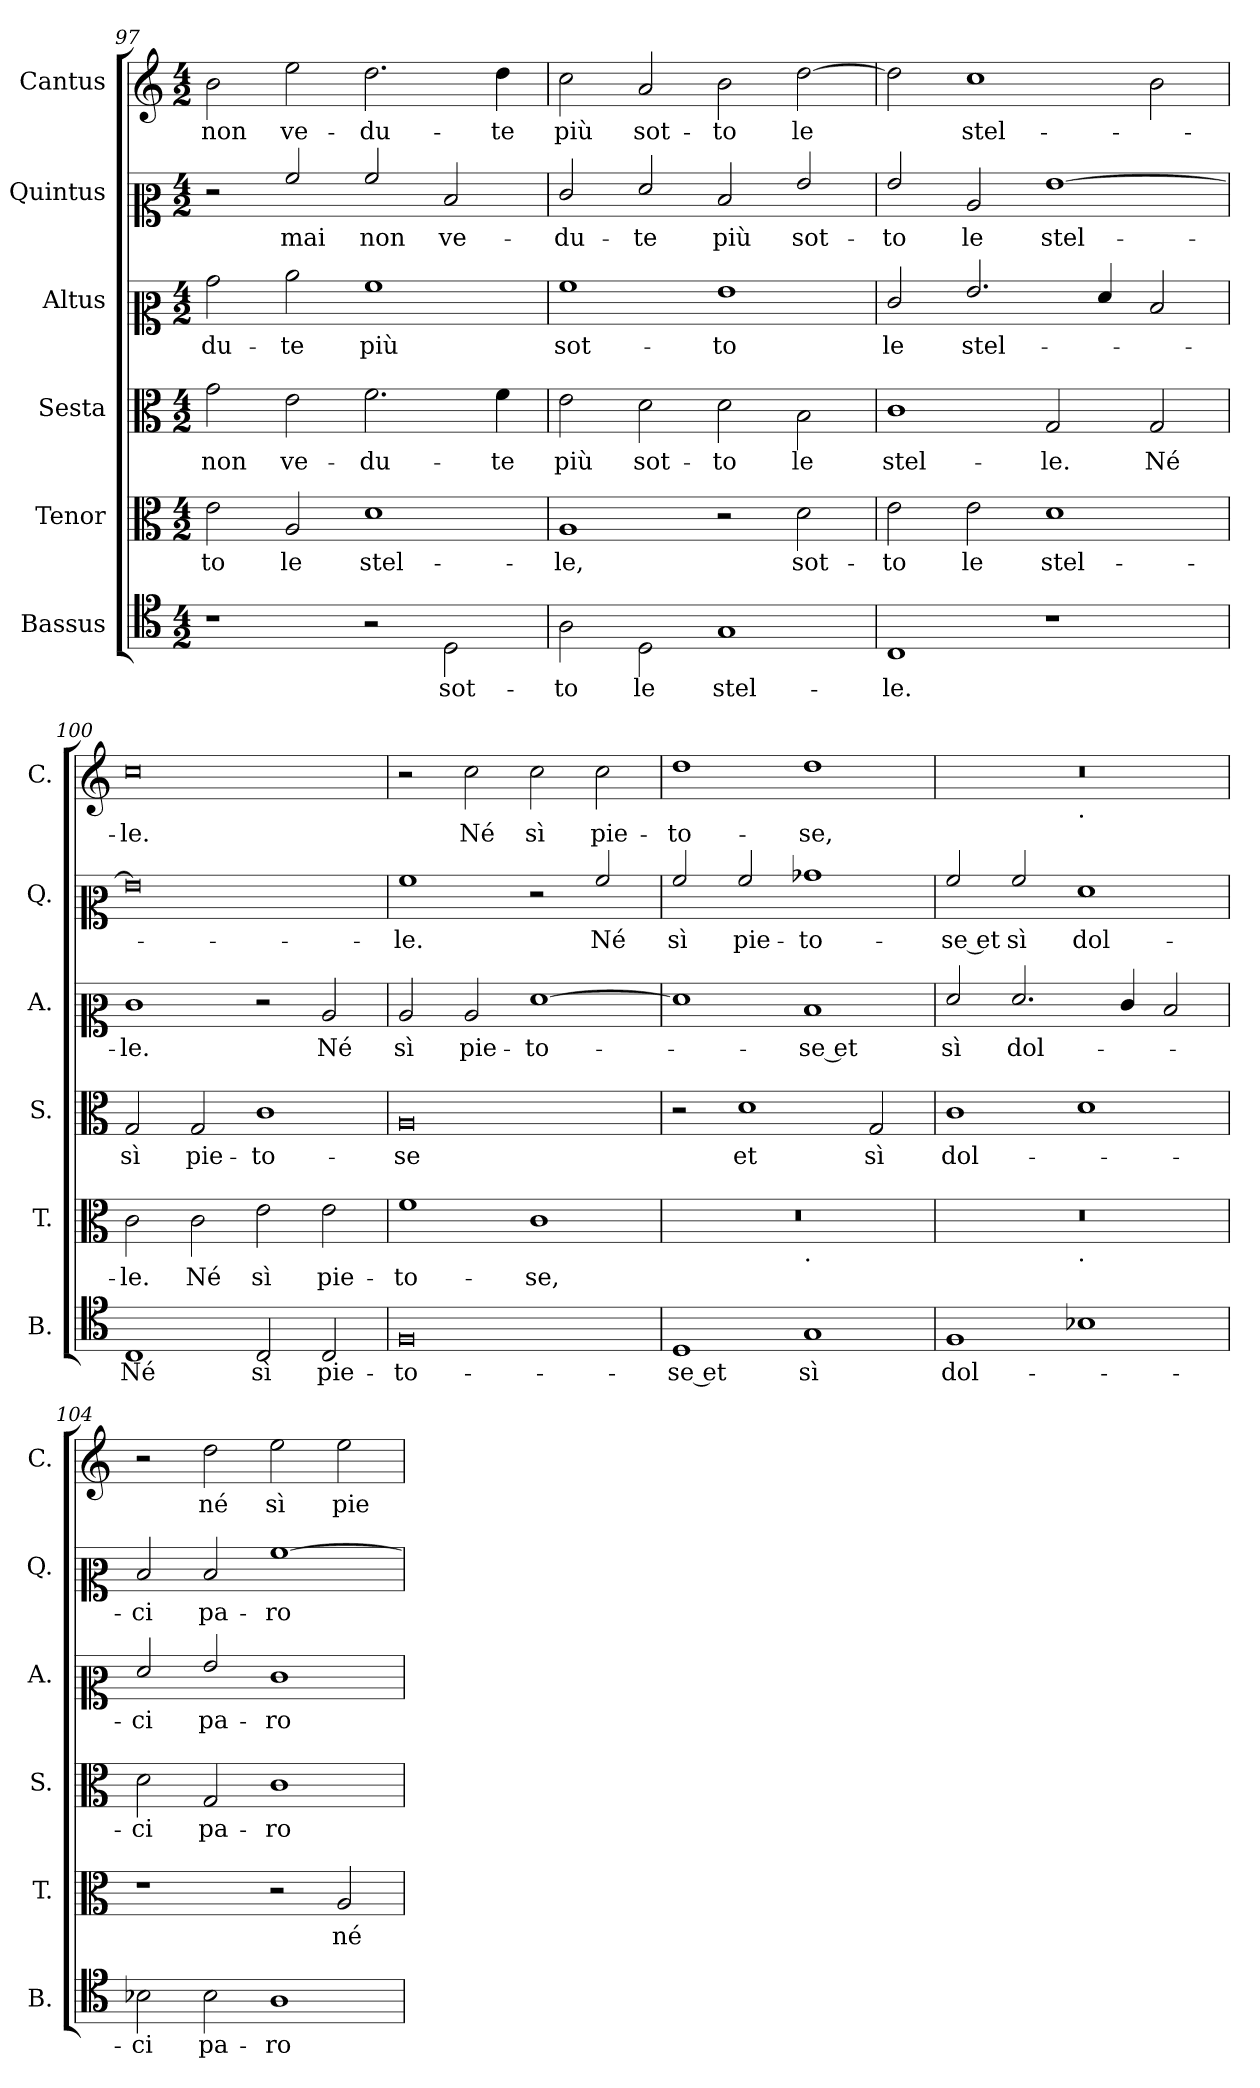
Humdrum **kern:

**kern	**text	**kern	**text	**kern	**text	**kern	**text	**kern	**text	**kern	**text
*part6	*part6	*part5	*part5	*part4	*part4	*part3	*part3	*part2	*part2	*part1	*part1
*staff6	*staff6	*staff5	*staff5	*staff4	*staff4	*staff3	*staff3	*staff2	*staff2	*staff1	*staff1
*I"Bassus	*	*I"Tenor	*	*I"Sesta	*	*I"Altus	*	*I"Quintus	*	*I"Cantus	*
*I'B.	*	*I'T.	*	*I'S.	*	*I'A.	*	*I'Q.	*	*I'C.	*
*clefC4	*	*clefC3	*	*clefC3	*	*clefC2	*	*clefC2	*	*clefG2	*
*k[]	*	*k[]	*	*k[]	*	*k[]	*	*k[]	*	*k[]	*
*M4/2	*	*M4/2	*	*M4/2	*	*M4/2	*	*M4/2	*	*M4/2	*
=97	=97	=97	=97	=97	=97	=97	=97	=97	=97	=97	=97
!	!	!	!LO:LY:b	!	!LO:LY:b	!	!LO:LY:b	!	!	!	!LO:LY:b
1r	.	2e\	-to	2g\	non	2b\	-du-	2r	.	2b\	non
!	!	!	!LO:LY:b	!	!LO:LY:b	!	!LO:LY:b	!	!LO:LY:b	!	!LO:LY:b
.	.	2A/	le	2e\	ve-	2cc\	-te	2a/	mai	2ee\	ve-
!	!	!	!LO:LY:b	!	!LO:LY:b	!	!LO:LY:b	!	!LO:LY:b	!	!LO:LY:b
2r	.	1d	stel-	2.f\	-du-	1a	più	2a/	non	2.dd\	-du-
!	!LO:LY:b	!	!	!	!	!	!	!	!LO:LY:b	!	!
2D\	sot-	.	.	.	.	.	.	2d/	ve-	.	.
!	!	!	!	!	!LO:LY:b	!	!	!	!	!	!LO:LY:b
.	.	.	.	4f\	-te	.	.	.	.	4dd\	-te
=98	=98	=98	=98	=98	=98	=98	=98	=98	=98	=98	=98
!	!LO:LY:b	!	!LO:LY:b	!	!LO:LY:b	!	!LO:LY:b	!	!LO:LY:b	!	!LO:LY:b
2A\	-to	1A	-le,	2e\	più	1a	sot-	2e/	-du-	2cc\	più
!	!LO:LY:b	!	!	!	!LO:LY:b	!	!	!	!LO:LY:b	!	!LO:LY:b
2D\	le	.	.	2d\	sot-	.	.	2f/	-te	2a/	sot-
!	!LO:LY:b	!	!	!	!LO:LY:b	!	!LO:LY:b	!	!LO:LY:b	!	!LO:LY:b
1G	stel-	2r	.	2d\	-to	1g	-to	2d/	più	2b\	-to
!	!	!	!LO:LY:b	!	!LO:LY:b	!	!	!	!LO:LY:b	!	!LO:LY:b
.	.	2d\	sot-	2B\	le	.	.	2g/	sot-	[2dd\	le
=99	=99	=99	=99	=99	=99	=99	=99	=99	=99	=99	=99
!	!LO:LY:b	!	!LO:LY:b	!	!LO:LY:b	!	!LO:LY:b	!	!LO:LY:b	!	!
1C	-le.	2e\	-to	1c	stel-	2e/	le	2g/	-to	2dd\]	.
!	!	!	!LO:LY:b	!	!	!	!LO:LY:b	!	!LO:LY:b	!	!LO:LY:b
.	.	2e\	le	.	.	2.g/	stel-	2c/	le	1cc	stel-
!	!	!	!LO:LY:b	!	!LO:LY:b	!	!	!	!LO:LY:b	!	!
1r	.	1d	stel-	2G/	-le.	.	.	[1g	stel-	.	.
.	.	.	.	.	.	4f/	.	.	.	.	.
!	!	!	!	!	!LO:LY:b	!	!	!	!	!	!
.	.	.	.	2G/	Né	2d/	.	.	.	2b\	.
!!LO:PB:g=z
=100	=100	=100	=100	=100	=100	=100	=100	=100	=100	=100	=100
!	!LO:LY:b	!	!LO:LY:b	!	!LO:LY:b	!	!LO:LY:b	!	!	!	!LO:LY:b
1C	Né	2c\	-le.	2G/	sì	1e	-le.	0g]	.	0cc	-le.
!	!	!	!LO:LY:b	!	!LO:LY:b	!	!	!	!	!	!
.	.	2c\	Né	2G/	pie-	.	.	.	.	.	.
!	!LO:LY:b	!	!LO:LY:b	!	!LO:LY:b	!	!	!	!	!	!
2C/	sì	2e\	sì	1c	-to-	2r	.	.	.	.	.
!	!LO:LY:b	!	!LO:LY:b	!	!	!	!LO:LY:b	!	!	!	!
2C/	pie-	2e\	pie-	.	.	2c/	Né	.	.	.	.
=101	=101	=101	=101	=101	=101	=101	=101	=101	=101	=101	=101
!	!LO:LY:b	!	!LO:LY:b	!	!LO:LY:b	!	!LO:LY:b	!	!LO:LY:b	!	!
0F	-to-	1f	-to-	0A	-se	2c/	sì	1a	-le.	2r	.
!	!	!	!	!	!	!	!LO:LY:b	!	!	!	!LO:LY:b
.	.	.	.	.	.	2c/	pie-	.	.	2cc\	Né
!	!	!	!LO:LY:b	!	!	!	!LO:LY:b	!	!	!	!LO:LY:b
.	.	1c	-se,	.	.	[1f	-to-	2r	.	2cc\	sì
!	!	!	!	!	!	!	!	!	!LO:LY:b	!	!LO:LY:b
.	.	.	.	.	.	.	.	2a/	Né	2cc\	pie-
=102	=102	=102	=102	=102	=102	=102	=102	=102	=102	=102	=102
!	!LO:LY:b	!	!	!	!	!	!	!	!LO:LY:b	!	!LO:LY:b
*	*	*^	*	*	*	*	*	*	*	*	*
1D	-se et	0r	1ryy	.	2r	.	1f]	.	2a/	sì	1dd	-to-
!	!	!	!	!	!	!LO:LY:b	!	!	!	!LO:LY:b	!	!
.	.	.	.	.	1d	et	.	.	2a/	pie-	.	.
!	!	!	!LO:TX:b:t=.	!	!	!	!	!	!	!	!	!
!	!LO:LY:b	!	!	!	!	!	!	!LO:LY:b	!	!LO:LY:b	!	!LO:LY:b
1G	sì	.	1ryy	.	.	.	1d	-se et	1b-X	-to-	1dd	-se,
!	!	!	!	!	!	!LO:LY:b	!	!	!	!	!	!
.	.	.	.	.	2G/	sì	.	.	.	.	.	.
=103	=103	=103	=103	=103	=103	=103	=103	=103	=103	=103	=103	=103
!	!LO:LY:b	!	!	!	!	!LO:LY:b	!	!LO:LY:b	!	!LO:LY:b	!	!
*	*	*	*	*	*	*	*	*	*	*	*^	*
1F	dol-	0r	1ryy	.	1c	dol-	2f/	sì	2a/	-se et	0r	1ryy	.
!	!	!	!	!	!	!	!	!LO:LY:b	!	!LO:LY:b	!	!	!
.	.	.	.	.	.	.	2.f/	dol-	2a/	sì	.	.	.
!	!	!	!	!	!	!	!	!	!	!	!	!LO:TX:b:t=.	!
!	!	!	!LO:TX:b:t=.	!	!	!	!	!	!	!	!	!	!
!	!	!	!	!	!	!	!	!	!	!LO:LY:b	!	!	!
1B-X	.	.	1ryy	.	1d	.	.	.	1f	dol-	.	1ryy	.
.	.	.	.	.	.	.	4e/	.	.	.	.	.	.
.	.	.	.	.	.	.	2d/	.	.	.	.	.	.
=104	=104	=104	=104	=104	=104	=104	=104	=104	=104	=104	=104	=104	=104
!	!LO:LY:b	!	!	!	!	!LO:LY:b	!	!LO:LY:b	!	!LO:LY:b	!	!	!
*	*	*v	*v	*	*	*	*	*	*	*	*v	*v	*
2B-X\	-ci	1r	.	2d\	-ci	2f/	-ci	2d/	-ci	2r	.
!	!LO:LY:b	!	!	!	!LO:LY:b	!	!LO:LY:b	!	!LO:LY:b	!	!LO:LY:b
2B-\	pa-	.	.	2G/	pa-	2g/	pa-	2d/	pa-	2dd\	né
!	!LO:LY:b	!	!	!	!LO:LY:b	!	!LO:LY:b	!	!LO:LY:b	!	!LO:LY:b
1A	-ro-	2r	.	1c	-ro-	1e	-ro-	[1a	-ro-	2ee\	sì
!	!	!	!LO:LY:b	!	!	!	!	!	!	!	!LO:LY:b
.	.	2A/	né	.	.	.	.	.	.	2ee\	pie-
=	=	=	=	=	=	=	=	=	=	=	=
*-	*-	*-	*-	*-	*-	*-	*-	*-	*-	*-	*-
